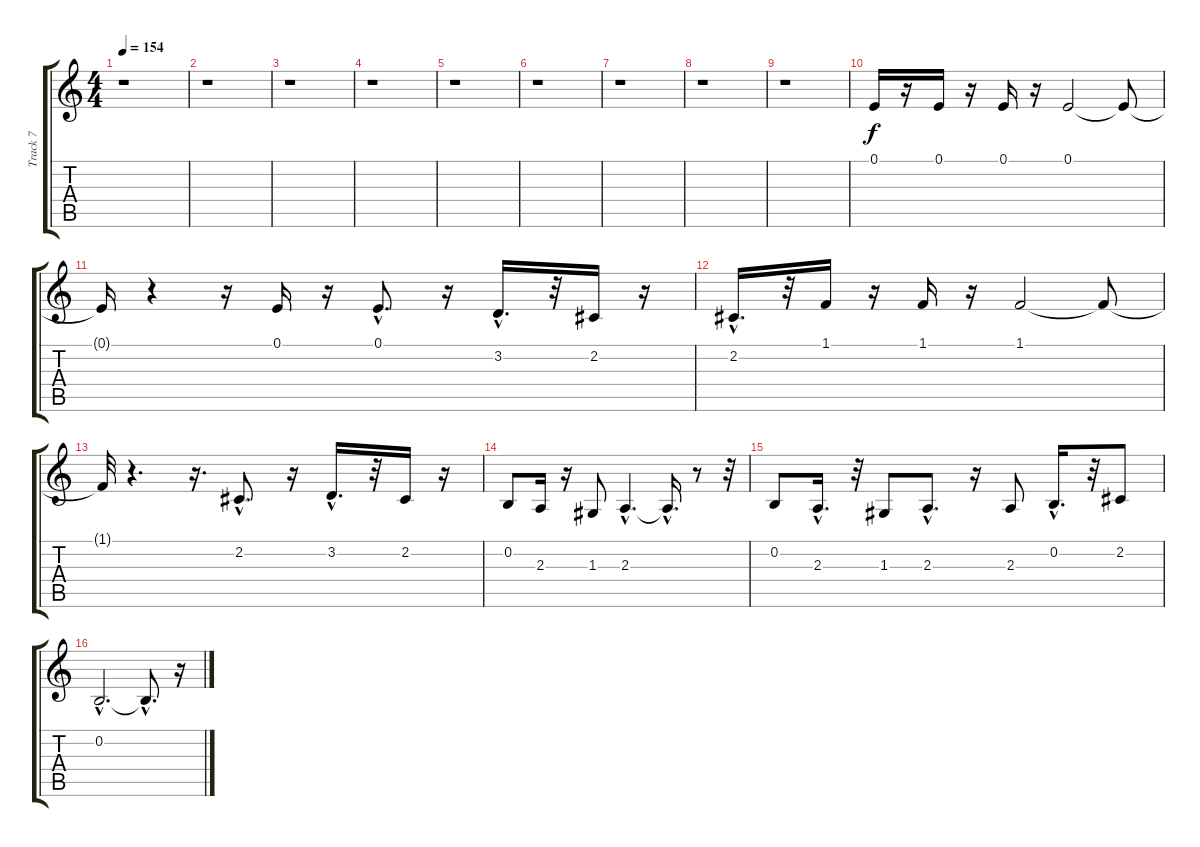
\track ("Track 7" "Track 7") {instrument trombone}
\staff {score tabs}
\tuning (E4 B3 G3 D3 A2 E2) {hide}
\ts (4 4)
\tempo 154
\clef g2
\ks c
r.1{dy f} |
r.1 |
r.1 |
r.1 |
r.1 |
r.1 |
r.1 |
r.1 |
r.1 |
0.1.16 r.16 0.1.16 r.16 0.1.16 r.16 0.1.2 0.1{t}.8 |
0.1{t}.16 r.4 r.16 0.1.16 r.16 0.1{hac}.8{d} r.16 3.2{hac}.16{d} r.32 2.2.16 r.16 |
2.2{hac}.16{d} r.32 1.1.16 r.16 1.1.16 r.16 1.1.2 1.1{t}.8 |
1.1{t}.32 r.4{d} r.16{d} 2.2{hac}.8{d} r.16 3.2{hac}.16{d} r.32 2.2.16 r.16 |
0.2.8 2.3.16 r.16 1.3.8 2.3{hac}.4{d} 2.3{hac t}.16{d} r.8 r.32 |
0.2.8 2.3{hac}.16{d} r.32 1.3.8 2.3{hac}.8{d} r.16 2.3.8 0.2{hac}.16{d} r.32 2.2.8 |
0.2{hac}.2{d} 0.2{hac t}.8{d} r.16
